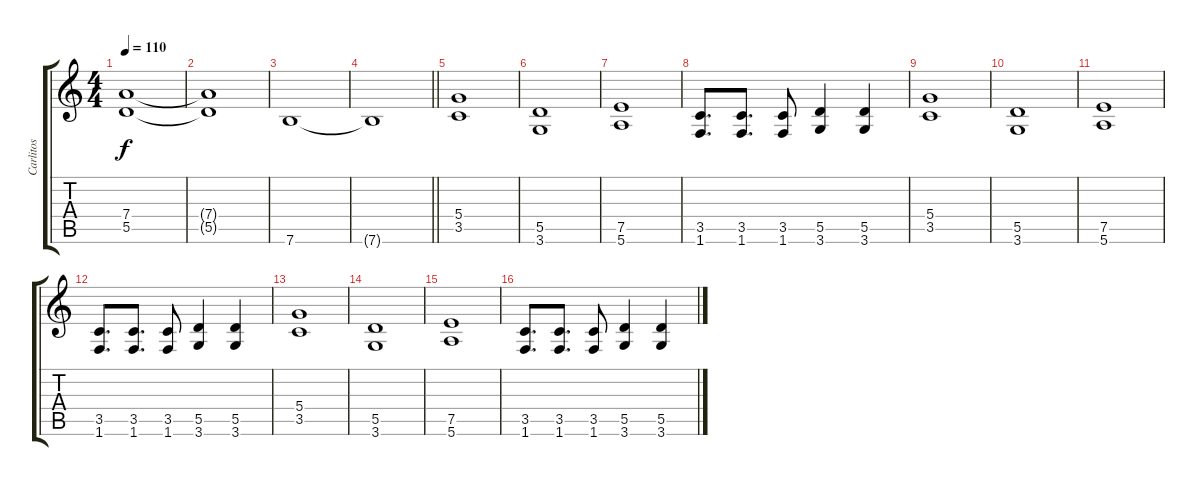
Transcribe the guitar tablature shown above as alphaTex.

\track ("Carlitos" "Carlitos") {instrument distortionguitar}
\staff {score tabs}
\tuning (E4 B3 G3 D3 A2 E2) {hide}
\ts (4 4)
\tempo 110
\clef g2
\ks c
(7.4 5.5).1{dy f} |
(7.4{t} 5.5{t}).1 |
7.6.1 |
\barLineRight lightlight
7.6{t}.1 |
(5.4 3.5).1 |
(5.5 3.6).1 |
(7.5 5.6).1 |
(3.5 1.6).8{d} (3.5 1.6).8{d} (3.5 1.6).8 (5.5 3.6).4 (5.5 3.6).4 |
(5.4 3.5).1 |
(5.5 3.6).1 |
(7.5 5.6).1 |
(3.5 1.6).8{d} (3.5 1.6).8{d} (3.5 1.6).8 (5.5 3.6).4 (5.5 3.6).4 |
(5.4 3.5).1 |
(5.5 3.6).1 |
(7.5 5.6).1 |
(3.5 1.6).8{d} (3.5 1.6).8{d} (3.5 1.6).8 (5.5 3.6).4 (5.5 3.6).4
